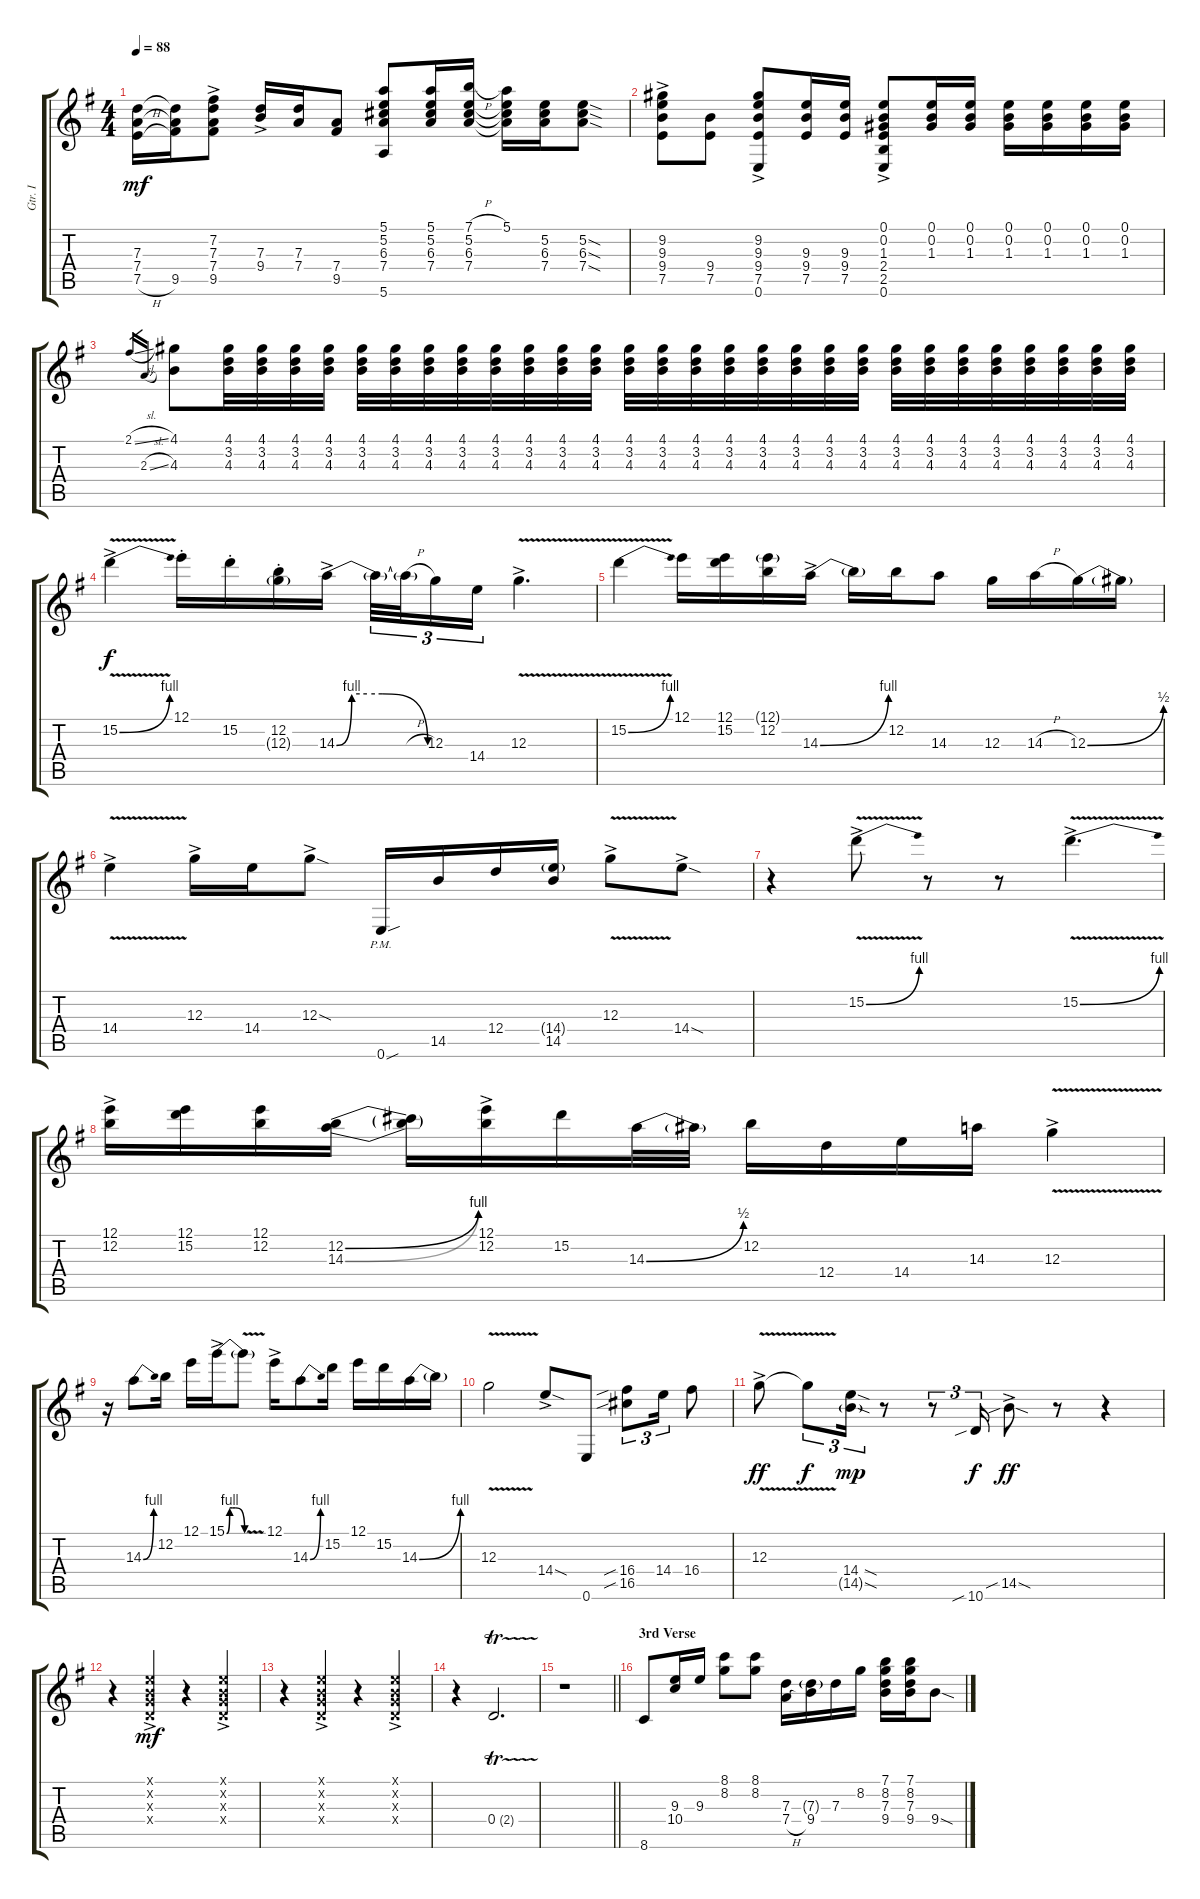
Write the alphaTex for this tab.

\track ("Gtr. I" "Gtr. I") {instrument distortionguitar}
\staff {score tabs}
\tuning (E4 B3 G3 D3 A2 E2) {hide}
\ts (4 4)
\tempo 88
\clef g2
\ks g
(7.3 7.4 7.5{h}).16{dy mf} (7.3{t} 7.4{t} 9.5).16 (7.2{ac} 7.3{ac} 7.4{ac} 9.5{ac}).8 (7.3{ac} 9.4{ac}).16 (7.3 7.4).16 (7.4 9.5).8 (5.1 5.2 6.3 7.4 5.6).8 (5.1 5.2 6.3 7.4).16 (7.1{h} 5.2 6.3 7.4).16 (5.1 5.2{t} 6.3{t} 7.4{t}).16 (5.2 6.3 7.4).16 (5.2{sod} 6.3{sod} 7.4{sod}).8 |
(9.2{ac} 9.3{ac} 9.4{ac} 7.5{ac}).8 (9.4 7.5).8 (9.2{ac} 9.3{ac} 9.4{ac} 7.5{ac} 0.6{ac}).8 (9.3 9.4 7.5).16 (9.3 9.4 7.5).16 (0.1 0.2{ac} 1.3{ac} 2.4{ac} 2.5{ac} 0.6{ac}).8 (0.1 0.2 1.3).16 (0.1 0.2 1.3).16 (0.1 0.2 1.3).16 (0.1 0.2 1.3).16 (0.1 0.2 1.3).16 (0.1 0.2 1.3).16 |
2.1{sl}.16{gr} 2.3{sl}.16{gr} (4.1 4.3).8 (4.1 3.2 4.3).32 (4.1 3.2 4.3).32 (4.1 3.2 4.3).32 (4.1 3.2 4.3).32 (4.1 3.2 4.3).32 (4.1 3.2 4.3).32 (4.1 3.2 4.3).32 (4.1 3.2 4.3).32 (4.1 3.2 4.3).32 (4.1 3.2 4.3).32 (4.1 3.2 4.3).32 (4.1 3.2 4.3).32 (4.1 3.2 4.3).32 (4.1 3.2 4.3).32 (4.1 3.2 4.3).32 (4.1 3.2 4.3).32 (4.1 3.2 4.3).32 (4.1 3.2 4.3).32 (4.1 3.2 4.3).32 (4.1 3.2 4.3).32 (4.1 3.2 4.3).32 (4.1 3.2 4.3).32 (4.1 3.2 4.3).32 (4.1 3.2 4.3).32 (4.1 3.2 4.3).32 (4.1 3.2 4.3).32 (4.1 3.2 4.3).32 (4.1 3.2 4.3).32 |
15.2{be (bend 0 0 60 4) v ac}.4{dy f} 12.1{st}.16 15.2{st}.16 (12.2{st} 12.3{g st}).16 14.3{be (custom 0 0 10 4 20 4 30 4 60 0) ac}.16 14.3{t}.32{tu (3 2)} 14.3{h t}.32{tu (3 2)} 12.3.16{tu (3 2)} 14.4.16{tu (3 2)} 12.3{v ac}.4{d} |
15.2{be (bend 0 0 60 4) v}.4 12.1.16 (12.1 15.2).16 (12.1{g} 12.2).16 14.3{be (bend 0 0 60 4) ac}.16 14.3{t}.16 12.2.16 14.3.8 12.3.16 14.3{h}.16 12.3{be (bend 0 0 60 2)}.16 12.3{t}.16 |
14.4{v ac}.4 12.3{ac}.16 14.4.16 12.3{sod ac}.8 0.6{sou pm}.16 14.5.16 12.4.16 (14.4{g} 14.5).16 12.3{v ac}.8 14.4{sod ac}.8 |
r.4 15.2{be (bend 0 0 60 4) v ac}.8 r.8 r.8 15.2{be (bend 0 0 60 4) v ac}.4{d} |
(12.1{ac} 12.2{ac}).16 (12.1 15.2).16 (12.1 12.2).16 (12.2{be (bend 0 0 60 4)} 14.3{be (bend 0 0 60 4)}).16 (12.2{t} 14.3{t}).16 (12.1{ac} 12.2{ac}).16 15.2.16 14.3{be (bend 0 0 60 2)}.32 14.3{t}.32 12.2.16 12.4.16 14.4.16 14.3.16 12.3{v ac}.4 |
r.16 14.3{be (bend 0 0 60 4)}.8 12.2.16 12.1.16 15.1{be (custom 0 0 10 4 20 4 30 4 60 0) ac}.16 15.1{v t}.8 12.1{ac}.16 14.3{be (bend 0 0 60 4)}.8 15.2.16 12.1.16 15.2.16 14.3{be (bend 0 0 60 4)}.16 14.3{t}.16 |
12.3{v}.2 14.4{sod ac}.8 0.6.8 (16.4{sib} 16.5{sib}).8{tu (3 2)} 14.4.16{tu (3 2)} 16.4.8 |
12.3{v ac}.8{dy ff} 12.3{t}.8{tu (3 2) dy f} (14.4{sod} 14.5{sod g}).16{tu (3 2) dy mp} r.8 r.8{tu (3 2)} 10.6{sib}.16{tu (3 2) dy f} 14.5{sib sod ac}.8{dy ff} r.8 r.4 |
r.4 (0.1{ac x} 0.2{ac x} 0.3{ac x} 0.4{ac x}).4{dy mf} r.4 (0.1{ac x} 0.2{ac x} 0.3{ac x} 0.4{ac x}).4 |
r.4 (0.1{ac x} 0.2{ac x} 0.3{ac x} 0.4{ac x}).4 r.4 (0.1{ac x} 0.2{ac x} 0.3{ac x} 0.4{ac x}).4 |
r.4 0.4{tr (2 32)}.2{d} |
\barLineRight lightlight
r.1 |
\section ("" "3rd Verse")
8.6.8 (9.3 10.4).16 9.3.16 (8.1 8.2).8 (8.1 8.2).8 (7.3 7.4{h}).16 (7.3{g} 9.4).16 7.3.16 8.2.16 (7.1 8.2 7.3 9.4).16 (7.1 8.2 7.3 9.4).16 9.4{sod}.8
